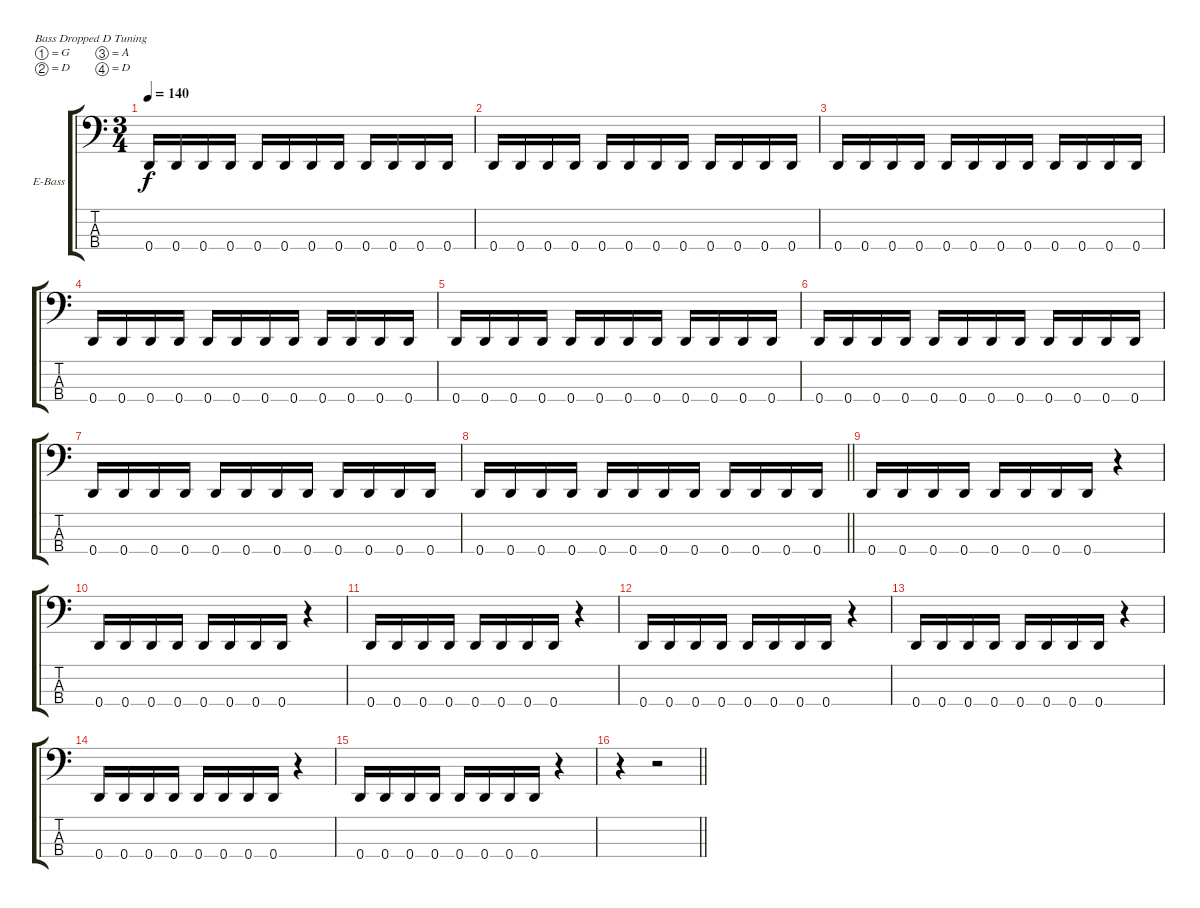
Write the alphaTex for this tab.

\bracketExtendMode groupsimilarinstruments
\firstSystemTrackNameOrientation horizontal
\otherSystemsTrackNameOrientation horizontal
\track ("Bass" "E-Bass") {instrument electricbasspick}
\staff {score tabs}
\tuning (G2 D2 A1 D1)
\ts (3 4)
\beaming (8 2 2 2 2)
\tempo 140
\clef f4
\ks c
0.4.16{dy f} 0.4.16 0.4.16 0.4.16 0.4.16 0.4.16 0.4.16 0.4.16 0.4.16 0.4.16 0.4.16 0.4.16 |
0.4.16 0.4.16 0.4.16 0.4.16 0.4.16 0.4.16 0.4.16 0.4.16 0.4.16 0.4.16 0.4.16 0.4.16 |
0.4.16 0.4.16 0.4.16 0.4.16 0.4.16 0.4.16 0.4.16 0.4.16 0.4.16 0.4.16 0.4.16 0.4.16 |
0.4.16 0.4.16 0.4.16 0.4.16 0.4.16 0.4.16 0.4.16 0.4.16 0.4.16 0.4.16 0.4.16 0.4.16 |
0.4.16 0.4.16 0.4.16 0.4.16 0.4.16 0.4.16 0.4.16 0.4.16 0.4.16 0.4.16 0.4.16 0.4.16 |
0.4.16 0.4.16 0.4.16 0.4.16 0.4.16 0.4.16 0.4.16 0.4.16 0.4.16 0.4.16 0.4.16 0.4.16 |
0.4.16 0.4.16 0.4.16 0.4.16 0.4.16 0.4.16 0.4.16 0.4.16 0.4.16 0.4.16 0.4.16 0.4.16 |
\barLineRight lightlight
0.4.16 0.4.16 0.4.16 0.4.16 0.4.16 0.4.16 0.4.16 0.4.16 0.4.16 0.4.16 0.4.16 0.4.16 |
0.4.16 0.4.16 0.4.16 0.4.16 0.4.16 0.4.16 0.4.16 0.4.16 r.4 |
0.4.16 0.4.16 0.4.16 0.4.16 0.4.16 0.4.16 0.4.16 0.4.16 r.4 |
0.4.16 0.4.16 0.4.16 0.4.16 0.4.16 0.4.16 0.4.16 0.4.16 r.4 |
0.4.16 0.4.16 0.4.16 0.4.16 0.4.16 0.4.16 0.4.16 0.4.16 r.4 |
0.4.16 0.4.16 0.4.16 0.4.16 0.4.16 0.4.16 0.4.16 0.4.16 r.4 |
0.4.16 0.4.16 0.4.16 0.4.16 0.4.16 0.4.16 0.4.16 0.4.16 r.4 |
0.4.16 0.4.16 0.4.16 0.4.16 0.4.16 0.4.16 0.4.16 0.4.16 r.4 |
\barLineRight lightlight
r.4 r.2
